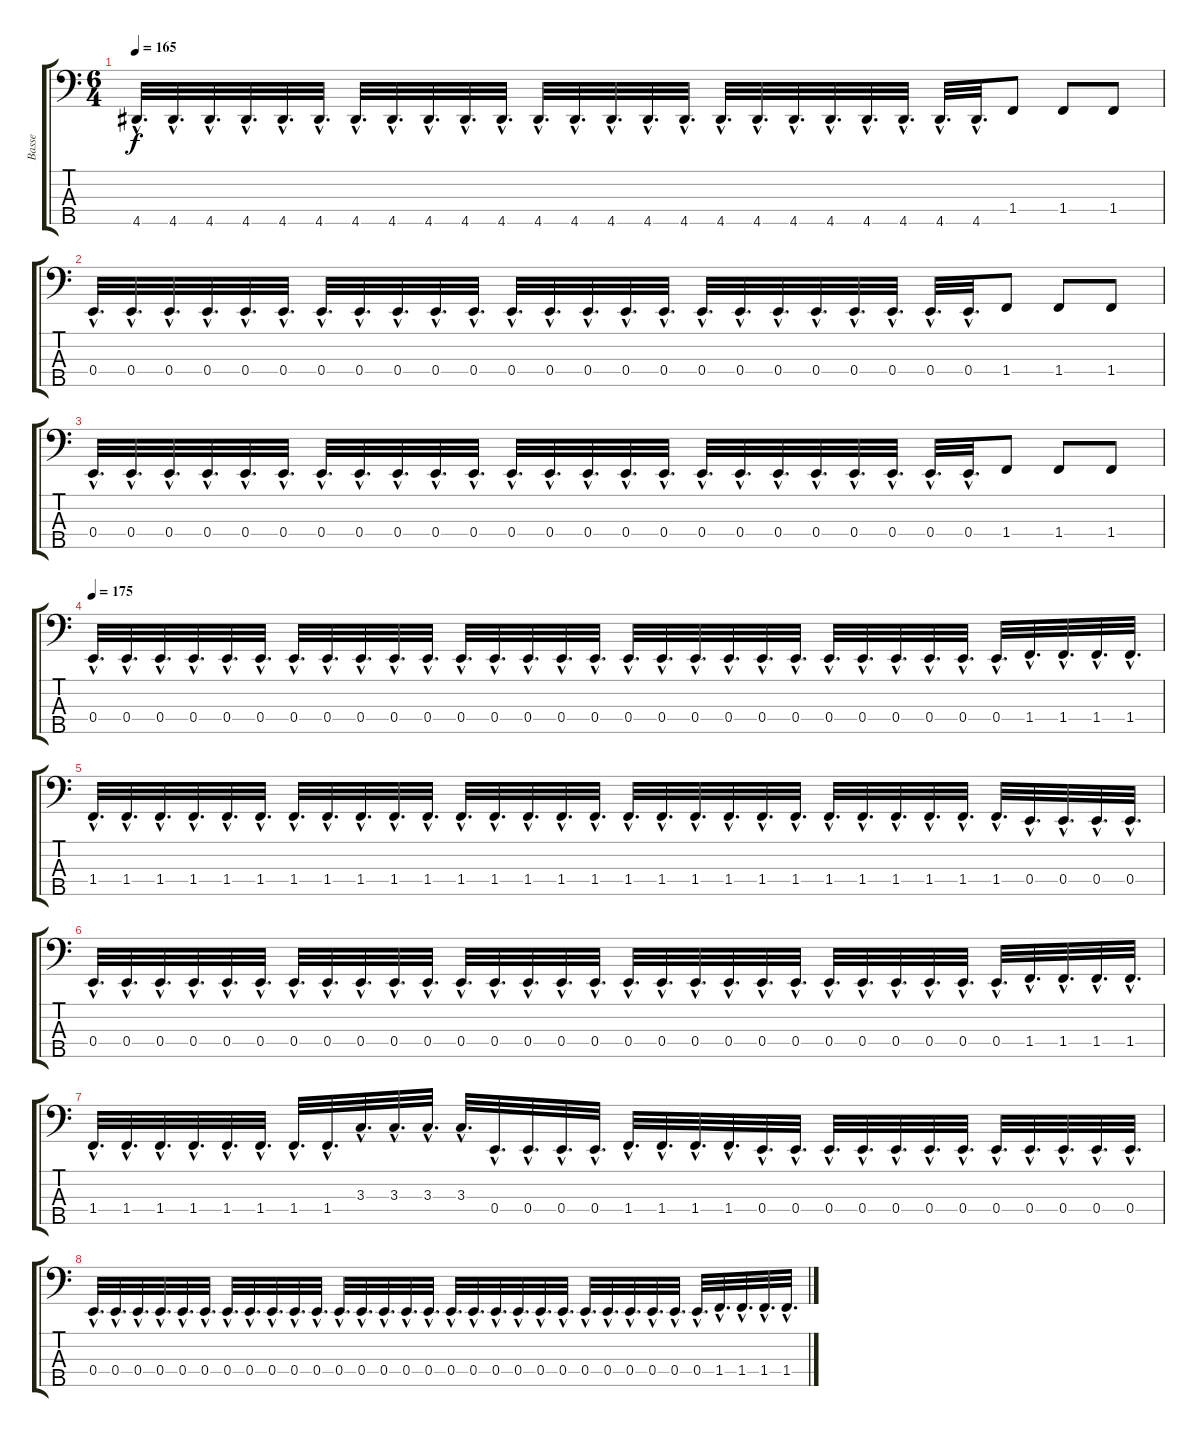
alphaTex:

\track ("Basse" "Basse") {instrument electricbassfinger}
\staff {score tabs}
\tuning (G2 D2 A1 E1 B0) {hide}
\ts (6 4)
\tempo 165
\clef f4
\ks c
4.5{hac}.32{d dy f} 4.5{hac}.32{d} 4.5{hac}.32{d} 4.5{hac}.32{d} 4.5{hac}.32{d} 4.5{hac}.32{d} 4.5{hac}.32{d} 4.5{hac}.32{d} 4.5{hac}.32{d} 4.5{hac}.32{d} 4.5{hac}.32{d} 4.5{hac}.32{d} 4.5{hac}.32{d} 4.5{hac}.32{d} 4.5{hac}.32{d} 4.5{hac}.32{d} 4.5{hac}.32{d} 4.5{hac}.32{d} 4.5{hac}.32{d} 4.5{hac}.32{d} 4.5{hac}.32{d} 4.5{hac}.32{d} 4.5{hac}.32{d} 4.5{hac}.32{d} 1.4.8 1.4.8 1.4.8 |
0.4{hac}.32{d} 0.4{hac}.32{d} 0.4{hac}.32{d} 0.4{hac}.32{d} 0.4{hac}.32{d} 0.4{hac}.32{d} 0.4{hac}.32{d} 0.4{hac}.32{d} 0.4{hac}.32{d} 0.4{hac}.32{d} 0.4{hac}.32{d} 0.4{hac}.32{d} 0.4{hac}.32{d} 0.4{hac}.32{d} 0.4{hac}.32{d} 0.4{hac}.32{d} 0.4{hac}.32{d} 0.4{hac}.32{d} 0.4{hac}.32{d} 0.4{hac}.32{d} 0.4{hac}.32{d} 0.4{hac}.32{d} 0.4{hac}.32{d} 0.4{hac}.32{d} 1.4.8 1.4.8 1.4.8 |
0.4{hac}.32{d} 0.4{hac}.32{d} 0.4{hac}.32{d} 0.4{hac}.32{d} 0.4{hac}.32{d} 0.4{hac}.32{d} 0.4{hac}.32{d} 0.4{hac}.32{d} 0.4{hac}.32{d} 0.4{hac}.32{d} 0.4{hac}.32{d} 0.4{hac}.32{d} 0.4{hac}.32{d} 0.4{hac}.32{d} 0.4{hac}.32{d} 0.4{hac}.32{d} 0.4{hac}.32{d} 0.4{hac}.32{d} 0.4{hac}.32{d} 0.4{hac}.32{d} 0.4{hac}.32{d} 0.4{hac}.32{d} 0.4{hac}.32{d} 0.4{hac}.32{d} 1.4.8 1.4.8 1.4.8 |
\tempo 175
0.4{hac}.32{d} 0.4{hac}.32{d} 0.4{hac}.32{d} 0.4{hac}.32{d} 0.4{hac}.32{d} 0.4{hac}.32{d} 0.4{hac}.32{d} 0.4{hac}.32{d} 0.4{hac}.32{d} 0.4{hac}.32{d} 0.4{hac}.32{d} 0.4{hac}.32{d} 0.4{hac}.32{d} 0.4{hac}.32{d} 0.4{hac}.32{d} 0.4{hac}.32{d} 0.4{hac}.32{d} 0.4{hac}.32{d} 0.4{hac}.32{d} 0.4{hac}.32{d} 0.4{hac}.32{d} 0.4{hac}.32{d} 0.4{hac}.32{d} 0.4{hac}.32{d} 0.4{hac}.32{d} 0.4{hac}.32{d} 0.4{hac}.32{d} 0.4{hac}.32{d} 1.4{hac}.32{d} 1.4{hac}.32{d} 1.4{hac}.32{d} 1.4{hac}.32{d} |
1.4{hac}.32{d} 1.4{hac}.32{d} 1.4{hac}.32{d} 1.4{hac}.32{d} 1.4{hac}.32{d} 1.4{hac}.32{d} 1.4{hac}.32{d} 1.4{hac}.32{d} 1.4{hac}.32{d} 1.4{hac}.32{d} 1.4{hac}.32{d} 1.4{hac}.32{d} 1.4{hac}.32{d} 1.4{hac}.32{d} 1.4{hac}.32{d} 1.4{hac}.32{d} 1.4{hac}.32{d} 1.4{hac}.32{d} 1.4{hac}.32{d} 1.4{hac}.32{d} 1.4{hac}.32{d} 1.4{hac}.32{d} 1.4{hac}.32{d} 1.4{hac}.32{d} 1.4{hac}.32{d} 1.4{hac}.32{d} 1.4{hac}.32{d} 1.4{hac}.32{d} 0.4{hac}.32{d} 0.4{hac}.32{d} 0.4{hac}.32{d} 0.4{hac}.32{d} |
0.4{hac}.32{d} 0.4{hac}.32{d} 0.4{hac}.32{d} 0.4{hac}.32{d} 0.4{hac}.32{d} 0.4{hac}.32{d} 0.4{hac}.32{d} 0.4{hac}.32{d} 0.4{hac}.32{d} 0.4{hac}.32{d} 0.4{hac}.32{d} 0.4{hac}.32{d} 0.4{hac}.32{d} 0.4{hac}.32{d} 0.4{hac}.32{d} 0.4{hac}.32{d} 0.4{hac}.32{d} 0.4{hac}.32{d} 0.4{hac}.32{d} 0.4{hac}.32{d} 0.4{hac}.32{d} 0.4{hac}.32{d} 0.4{hac}.32{d} 0.4{hac}.32{d} 0.4{hac}.32{d} 0.4{hac}.32{d} 0.4{hac}.32{d} 0.4{hac}.32{d} 1.4{hac}.32{d} 1.4{hac}.32{d} 1.4{hac}.32{d} 1.4{hac}.32{d} |
1.4{hac}.32{d} 1.4{hac}.32{d} 1.4{hac}.32{d} 1.4{hac}.32{d} 1.4{hac}.32{d} 1.4{hac}.32{d} 1.4{hac}.32{d} 1.4{hac}.32{d} 3.3{hac}.32{d} 3.3{hac}.32{d} 3.3{hac}.32{d} 3.3{hac}.32{d} 0.4{hac}.32{d} 0.4{hac}.32{d} 0.4{hac}.32{d} 0.4{hac}.32{d} 1.4{hac}.32{d} 1.4{hac}.32{d} 1.4{hac}.32{d} 1.4{hac}.32{d} 0.4{hac}.32{d} 0.4{hac}.32{d} 0.4{hac}.32{d} 0.4{hac}.32{d} 0.4{hac}.32{d} 0.4{hac}.32{d} 0.4{hac}.32{d} 0.4{hac}.32{d} 0.4{hac}.32{d} 0.4{hac}.32{d} 0.4{hac}.32{d} 0.4{hac}.32{d} |
0.4{hac}.32{d} 0.4{hac}.32{d} 0.4{hac}.32{d} 0.4{hac}.32{d} 0.4{hac}.32{d} 0.4{hac}.32{d} 0.4{hac}.32{d} 0.4{hac}.32{d} 0.4{hac}.32{d} 0.4{hac}.32{d} 0.4{hac}.32{d} 0.4{hac}.32{d} 0.4{hac}.32{d} 0.4{hac}.32{d} 0.4{hac}.32{d} 0.4{hac}.32{d} 0.4{hac}.32{d} 0.4{hac}.32{d} 0.4{hac}.32{d} 0.4{hac}.32{d} 0.4{hac}.32{d} 0.4{hac}.32{d} 0.4{hac}.32{d} 0.4{hac}.32{d} 0.4{hac}.32{d} 0.4{hac}.32{d} 0.4{hac}.32{d} 0.4{hac}.32{d} 1.4{hac}.32{d} 1.4{hac}.32{d} 1.4{hac}.32{d} 1.4{hac}.32{d}
